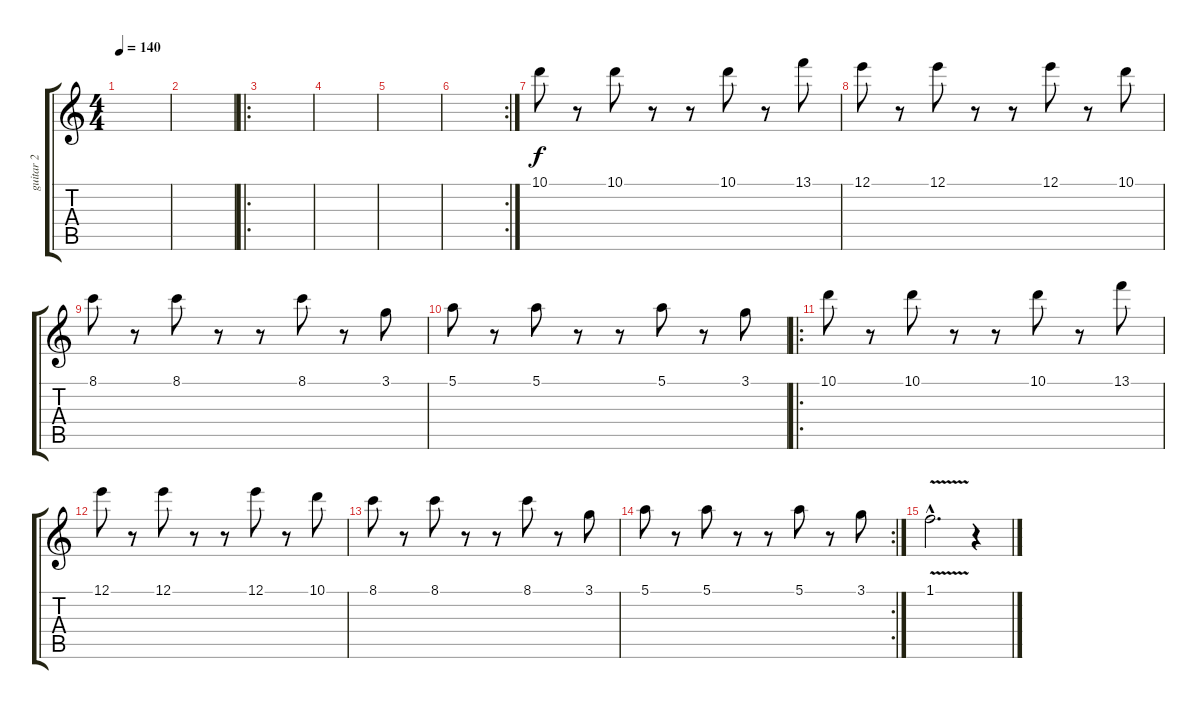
\track ("guitar 2" "guitar 2") {instrument distortionguitar}
\staff {score tabs}
\tuning (E4 B3 G3 D3 A2 E2) {hide}
\ts (4 4)
\tempo 140
\clef g2
\ks c
|
|
\ro
|
|
|
\rc 2
|
10.1.8 r.8 10.1.8 r.8 r.8 10.1.8 r.8 13.1.8 |
12.1.8 r.8 12.1.8 r.8 r.8 12.1.8 r.8 10.1.8 |
8.1.8 r.8 8.1.8 r.8 r.8 8.1.8 r.8 3.1.8 |
5.1.8 r.8 5.1.8 r.8 r.8 5.1.8 r.8 3.1.8 |
\ro
10.1.8 r.8 10.1.8 r.8 r.8 10.1.8 r.8 13.1.8 |
12.1.8 r.8 12.1.8 r.8 r.8 12.1.8 r.8 10.1.8 |
8.1.8 r.8 8.1.8 r.8 r.8 8.1.8 r.8 3.1.8 |
\rc 2
5.1.8 r.8 5.1.8 r.8 r.8 5.1.8 r.8 3.1.8 |
1.1{v hac}.2{d} r.4
